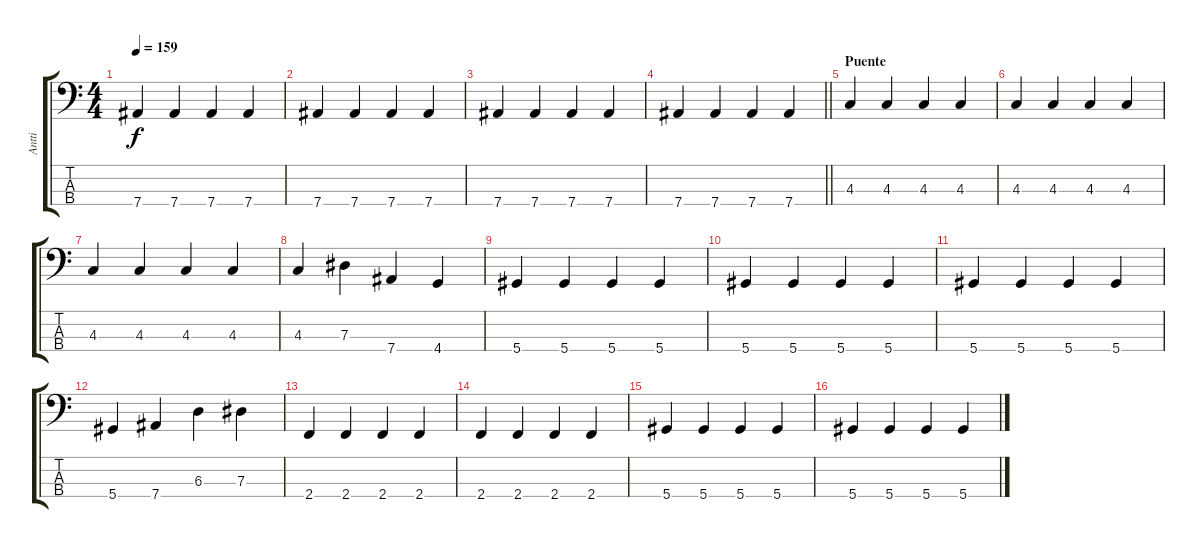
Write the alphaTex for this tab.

\track ("Antti" "Antti") {instrument electricbassfinger}
\staff {score tabs}
\tuning (Gb2 Db2 Ab1 Eb1) {hide}
\ts (4 4)
\tempo 159
\clef f4
\ks c
7.4.4{dy f} 7.4.4 7.4.4 7.4.4 |
7.4.4 7.4.4 7.4.4 7.4.4 |
7.4.4 7.4.4 7.4.4 7.4.4 |
\barLineRight lightlight
7.4.4 7.4.4 7.4.4 7.4.4 |
\section ("" "Puente")
4.3.4 4.3.4 4.3.4 4.3.4 |
4.3.4 4.3.4 4.3.4 4.3.4 |
4.3.4 4.3.4 4.3.4 4.3.4 |
4.3.4 7.3.4 7.4.4 4.4.4 |
5.4.4 5.4.4 5.4.4 5.4.4 |
5.4.4 5.4.4 5.4.4 5.4.4 |
5.4.4 5.4.4 5.4.4 5.4.4 |
5.4.4 7.4.4 6.3.4 7.3.4 |
2.4.4 2.4.4 2.4.4 2.4.4 |
2.4.4 2.4.4 2.4.4 2.4.4 |
5.4.4 5.4.4 5.4.4 5.4.4 |
5.4.4 5.4.4 5.4.4 5.4.4
